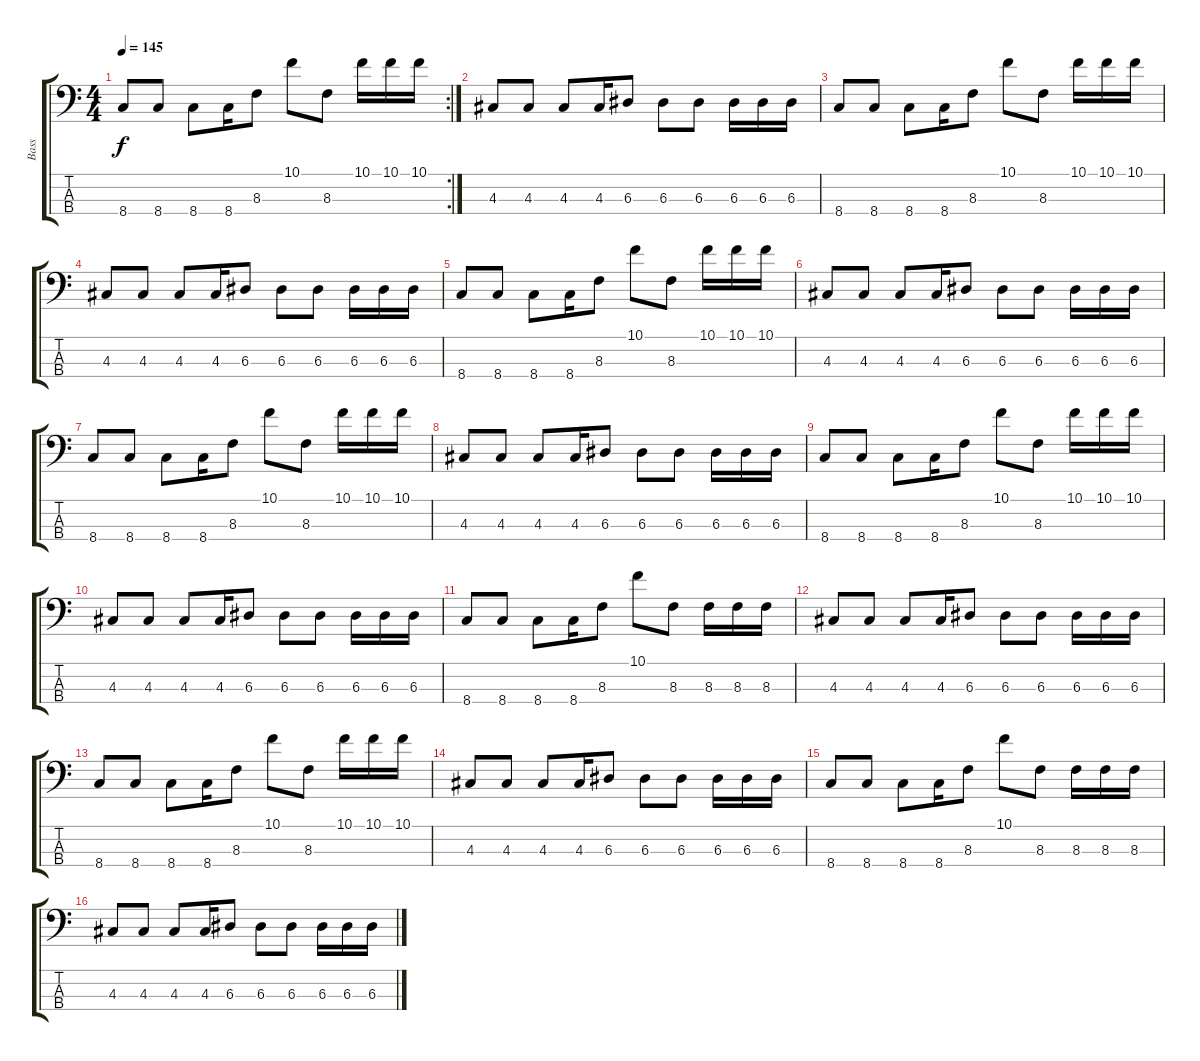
\track ("Bass" "Bass") {instrument electricbasspick}
\staff {score tabs}
\tuning (G2 D2 A1 E1) {hide}
\rc 2
\ts (4 4)
\tempo 145
\clef f4
\ks c
8.4.8{dy f} 8.4.8 8.4.8 8.4.16 8.3.8 10.1.8 8.3.8 10.1.16 10.1.16 10.1.16 |
4.3.8 4.3.8 4.3.8 4.3.16 6.3.8 6.3.8 6.3.8 6.3.16 6.3.16 6.3.16 |
8.4.8 8.4.8 8.4.8 8.4.16 8.3.8 10.1.8 8.3.8 10.1.16 10.1.16 10.1.16 |
4.3.8 4.3.8 4.3.8 4.3.16 6.3.8 6.3.8 6.3.8 6.3.16 6.3.16 6.3.16 |
8.4.8 8.4.8 8.4.8 8.4.16 8.3.8 10.1.8 8.3.8 10.1.16 10.1.16 10.1.16 |
4.3.8 4.3.8 4.3.8 4.3.16 6.3.8 6.3.8 6.3.8 6.3.16 6.3.16 6.3.16 |
8.4.8 8.4.8 8.4.8 8.4.16 8.3.8 10.1.8 8.3.8 10.1.16 10.1.16 10.1.16 |
4.3.8 4.3.8 4.3.8 4.3.16 6.3.8 6.3.8 6.3.8 6.3.16 6.3.16 6.3.16 |
8.4.8 8.4.8 8.4.8 8.4.16 8.3.8 10.1.8 8.3.8 10.1.16 10.1.16 10.1.16 |
4.3.8 4.3.8 4.3.8 4.3.16 6.3.8 6.3.8 6.3.8 6.3.16 6.3.16 6.3.16 |
8.4.8 8.4.8 8.4.8 8.4.16 8.3.8 10.1.8 8.3.8 8.3.16 8.3.16 8.3.16 |
4.3.8 4.3.8 4.3.8 4.3.16 6.3.8 6.3.8 6.3.8 6.3.16 6.3.16 6.3.16 |
8.4.8 8.4.8 8.4.8 8.4.16 8.3.8 10.1.8 8.3.8 10.1.16 10.1.16 10.1.16 |
4.3.8 4.3.8 4.3.8 4.3.16 6.3.8 6.3.8 6.3.8 6.3.16 6.3.16 6.3.16 |
8.4.8 8.4.8 8.4.8 8.4.16 8.3.8 10.1.8 8.3.8 8.3.16 8.3.16 8.3.16 |
4.3.8 4.3.8 4.3.8 4.3.16 6.3.8 6.3.8 6.3.8 6.3.16 6.3.16 6.3.16
